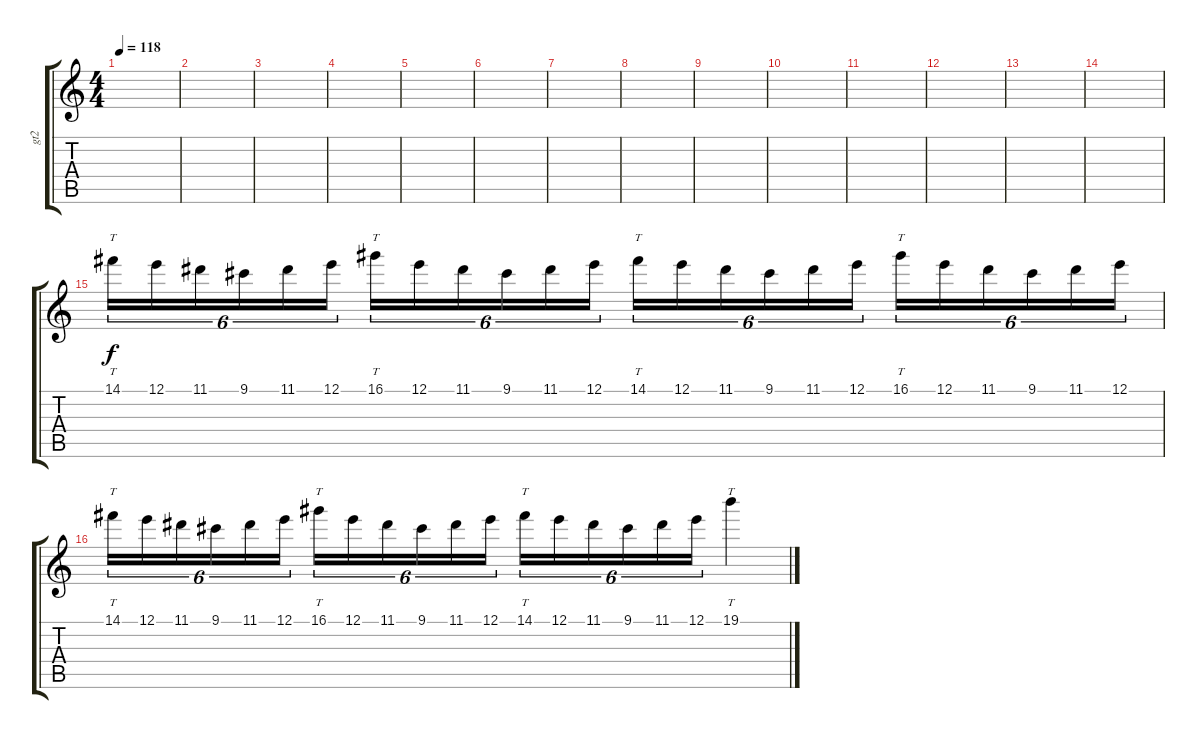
\track ("gt2" "gt2") {instrument distortionguitar}
\staff {score tabs}
\tuning (E4 B3 G3 D3 A2 E2) {hide}
\ts (4 4)
\tempo 118
\clef g2
\ks c
|
|
|
|
|
|
|
|
|
|
|
|
|
|
14.1.16{tt tu (6 4) dy f} 12.1.16{tu (6 4)} 11.1.16{tu (6 4)} 9.1.16{tu (6 4)} 11.1.16{tu (6 4)} 12.1.16{tu (6 4)} 16.1.16{tt tu (6 4)} 12.1.16{tu (6 4)} 11.1.16{tu (6 4)} 9.1.16{tu (6 4)} 11.1.16{tu (6 4)} 12.1.16{tu (6 4)} 14.1.16{tt tu (6 4)} 12.1.16{tu (6 4)} 11.1.16{tu (6 4)} 9.1.16{tu (6 4)} 11.1.16{tu (6 4)} 12.1.16{tu (6 4)} 16.1.16{tt tu (6 4)} 12.1.16{tu (6 4)} 11.1.16{tu (6 4)} 9.1.16{tu (6 4)} 11.1.16{tu (6 4)} 12.1.16{tu (6 4)} |
14.1.16{tt tu (6 4)} 12.1.16{tu (6 4)} 11.1.16{tu (6 4)} 9.1.16{tu (6 4)} 11.1.16{tu (6 4)} 12.1.16{tu (6 4)} 16.1.16{tt tu (6 4)} 12.1.16{tu (6 4)} 11.1.16{tu (6 4)} 9.1.16{tu (6 4)} 11.1.16{tu (6 4)} 12.1.16{tu (6 4)} 14.1.16{tt tu (6 4)} 12.1.16{tu (6 4)} 11.1.16{tu (6 4)} 9.1.16{tu (6 4)} 11.1.16{tu (6 4)} 12.1.16{tu (6 4)} 19.1.4{tt}
